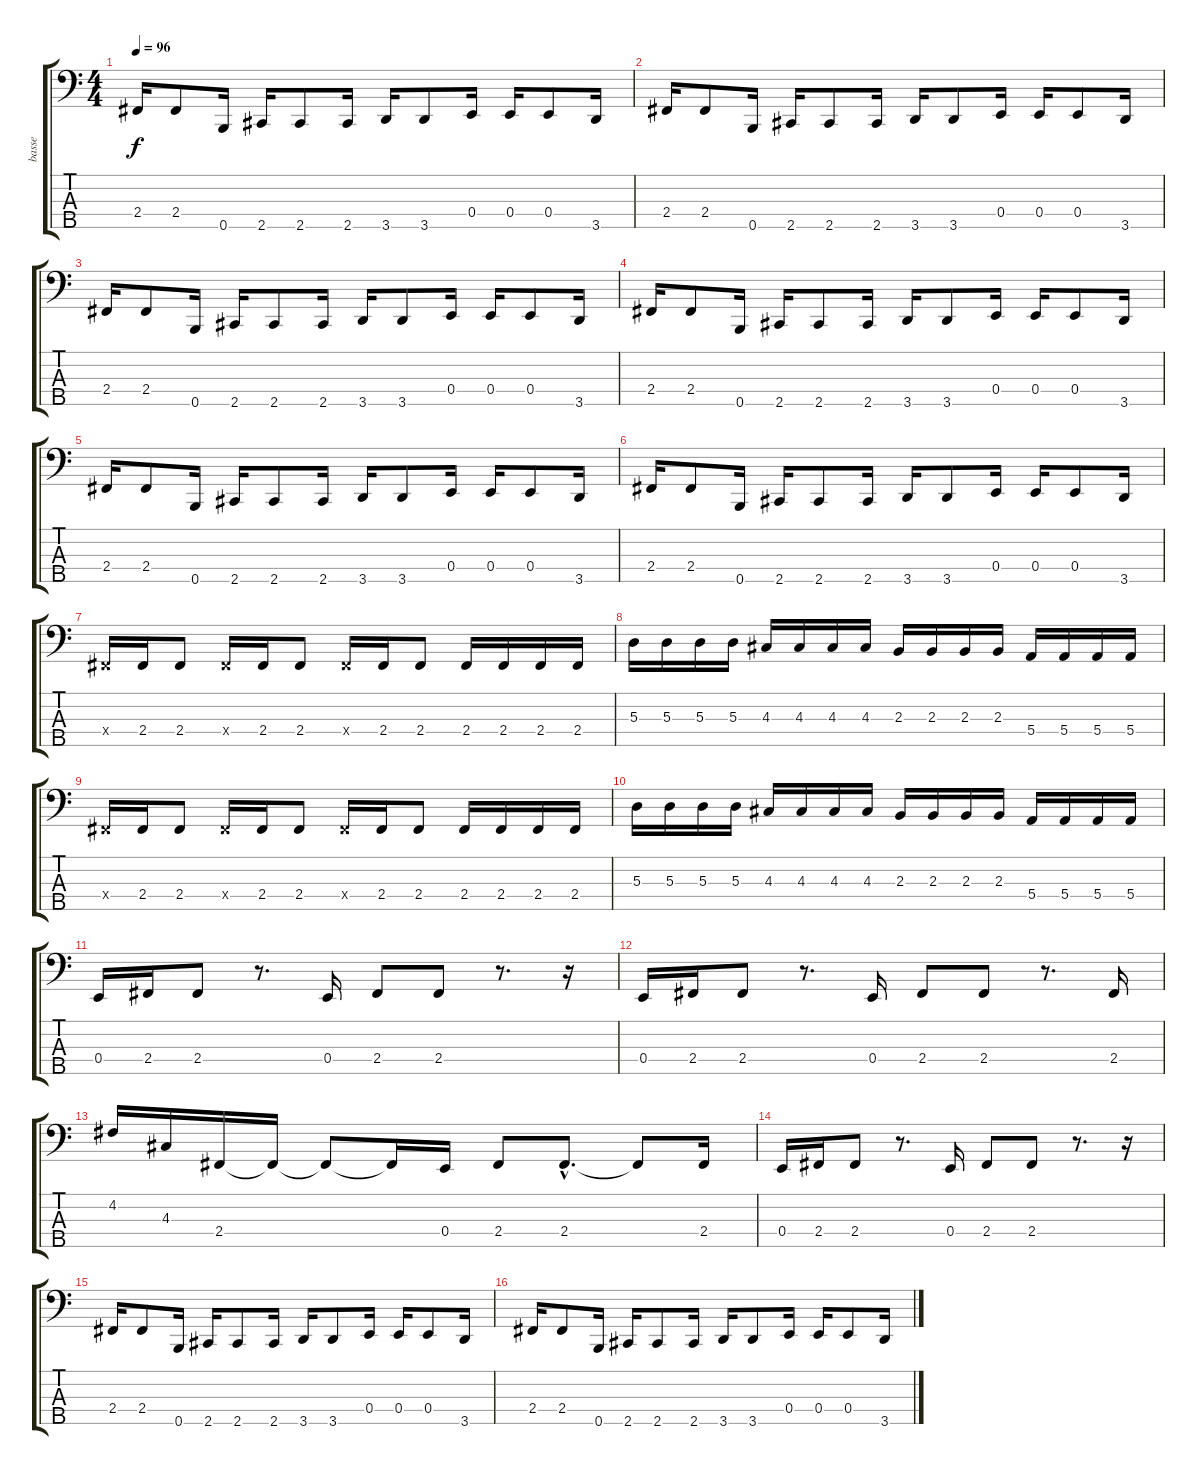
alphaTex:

\track ("basse" "basse") {instrument electricbassfinger}
\staff {score tabs}
\tuning (G2 D2 A1 E1 B0) {hide}
\ts (4 4)
\tempo 96
\clef f4
\ks c
2.4.16{dy f} 2.4.8 0.5.16 2.5.16 2.5.8 2.5.16 3.5.16 3.5.8 0.4.16 0.4.16 0.4.8 3.5.16 |
2.4.16 2.4.8 0.5.16 2.5.16 2.5.8 2.5.16 3.5.16 3.5.8 0.4.16 0.4.16 0.4.8 3.5.16 |
2.4.16 2.4.8 0.5.16 2.5.16 2.5.8 2.5.16 3.5.16 3.5.8 0.4.16 0.4.16 0.4.8 3.5.16 |
2.4.16 2.4.8 0.5.16 2.5.16 2.5.8 2.5.16 3.5.16 3.5.8 0.4.16 0.4.16 0.4.8 3.5.16 |
2.4.16 2.4.8 0.5.16 2.5.16 2.5.8 2.5.16 3.5.16 3.5.8 0.4.16 0.4.16 0.4.8 3.5.16 |
2.4.16 2.4.8 0.5.16 2.5.16 2.5.8 2.5.16 3.5.16 3.5.8 0.4.16 0.4.16 0.4.8 3.5.16 |
2.4{x}.16 2.4.16 2.4.8 2.4{x}.16 2.4.16 2.4.8 2.4{x}.16 2.4.16 2.4.8 2.4.16 2.4.16 2.4.16 2.4.16 |
5.3.16 5.3.16 5.3.16 5.3.16 4.3.16 4.3.16 4.3.16 4.3.16 2.3.16 2.3.16 2.3.16 2.3.16 5.4.16 5.4.16 5.4.16 5.4.16 |
2.4{x}.16 2.4.16 2.4.8 2.4{x}.16 2.4.16 2.4.8 2.4{x}.16 2.4.16 2.4.8 2.4.16 2.4.16 2.4.16 2.4.16 |
5.3.16 5.3.16 5.3.16 5.3.16 4.3.16 4.3.16 4.3.16 4.3.16 2.3.16 2.3.16 2.3.16 2.3.16 5.4.16 5.4.16 5.4.16 5.4.16 |
0.4.16 2.4.16 2.4.8 r.8{d} 0.4.16 2.4.8 2.4.8 r.8{d} r.16 |
0.4.16 2.4.16 2.4.8 r.8{d} 0.4.16 2.4.8 2.4.8 r.8{d} 2.4.16 |
4.2.16 4.3.16 2.4.16 2.4{t}.16 2.4{t}.8 2.4{t}.16 0.4.16 2.4.8 2.4{hac}.8{d} 2.4{t}.8 2.4.16 |
0.4.16 2.4.16 2.4.8 r.8{d} 0.4.16 2.4.8 2.4.8 r.8{d} r.16 |
2.4.16 2.4.8 0.5.16 2.5.16 2.5.8 2.5.16 3.5.16 3.5.8 0.4.16 0.4.16 0.4.8 3.5.16 |
2.4.16 2.4.8 0.5.16 2.5.16 2.5.8 2.5.16 3.5.16 3.5.8 0.4.16 0.4.16 0.4.8 3.5.16
